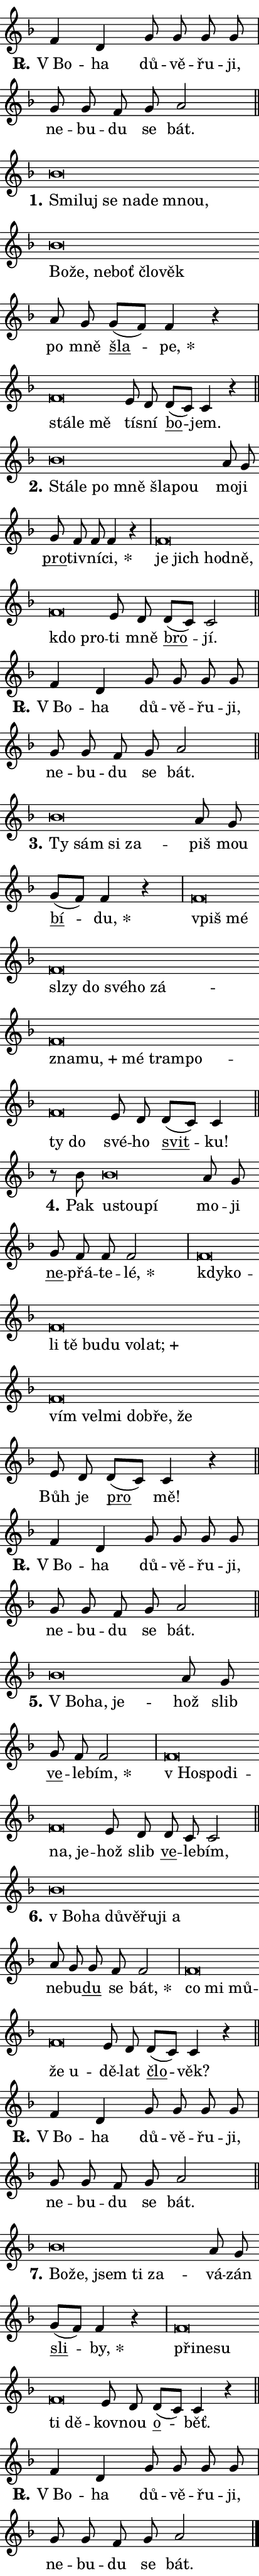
\version "2.22.1"
\header { tagline = "" }
\paper {
  indent = 0\cm
  top-margin = 0\cm
  right-margin = 0\cm
  bottom-margin = 0\cm
  left-margin = 0\cm
  paper-width = 7\cm
  page-breaking = #ly:one-page-breaking
  system-system-spacing.basic-distance = #11
  score-system-spacing.basic-distance = #11
  ragged-last = ##f
}


%% Author: Thomas Morley
%% https://lists.gnu.org/archive/html/lilypond-user/2020-05/msg00002.html
#(define (line-position grob)
"Returns position of @var[grob} in current system:
   @code{'start}, if at first time-step
   @code{'end}, if at last time-step
   @code{'middle} otherwise
"
  (let* ((col (ly:item-get-column grob))
         (ln (ly:grob-object col 'left-neighbor))
         (rn (ly:grob-object col 'right-neighbor))
         (col-to-check-left (if (ly:grob? ln) ln col))
         (col-to-check-right (if (ly:grob? rn) rn col))
         (break-dir-left
           (and
             (ly:grob-property col-to-check-left 'non-musical #f)
             (ly:item-break-dir col-to-check-left)))
         (break-dir-right
           (and
             (ly:grob-property col-to-check-right 'non-musical #f)
             (ly:item-break-dir col-to-check-right))))
        (cond ((eqv? 1 break-dir-left) 'start)
              ((eqv? -1 break-dir-right) 'end)
              (else 'middle))))

#(define (tranparent-at-line-position vctor)
  (lambda (grob)
  "Relying on @code{line-position} select the relevant enry from @var{vctor}.
Used to determine transparency,"
    (case (line-position grob)
      ((end) (not (vector-ref vctor 0)))
      ((middle) (not (vector-ref vctor 1)))
      ((start) (not (vector-ref vctor 2))))))

noteHeadBreakVisibility =
#(define-music-function (break-visibility)(vector?)
"Makes @code{NoteHead}s transparent relying on @var{break-visibility}"
#{
  \override NoteHead.transparent =
    #(tranparent-at-line-position break-visibility)
#})

#(define delete-ledgers-for-transparent-note-heads
  (lambda (grob)
    "Reads whether a @code{NoteHead} is transparent.
If so this @code{NoteHead} is removed from @code{'note-heads} from
@var{grob}, which is supposed to be @code{LedgerLineSpanner}.
As a result ledgers are not printed for this @code{NoteHead}"
    (let* ((nhds-array (ly:grob-object grob 'note-heads))
           (nhds-list
             (if (ly:grob-array? nhds-array)
                 (ly:grob-array->list nhds-array)
                 '()))
           ;; Relies on the transparent-property being done before
           ;; Staff.LedgerLineSpanner.after-line-breaking is executed.
           ;; This is fragile ...
           (to-keep
             (remove
               (lambda (nhd)
                 (ly:grob-property nhd 'transparent #f))
               nhds-list)))
      ;; TODO find a better method to iterate over grob-arrays, similiar
      ;; to filter/remove etc for lists
      ;; For now rebuilt from scratch
      (set! (ly:grob-object grob 'note-heads)  '())
      (for-each
        (lambda (nhd)
          (ly:pointer-group-interface::add-grob grob 'note-heads nhd))
        to-keep))))

hideNotes = {
  \noteHeadBreakVisibility #begin-of-line-visible
}
unHideNotes = {
  \noteHeadBreakVisibility #all-visible
}

% work-around for resetting accidentals
% https://lilypond.org/doc/v2.23/Documentation/notation/displaying-rhythms#unmetered-music
cadenzaMeasure = {
  \cadenzaOff
  \partial 1024 s1024
  \cadenzaOn
}

#(define-markup-command (accent layout props text) (markup?)
  "Underline accented syllable"
  (interpret-markup layout props
    #{\markup \override #'(offset . 4.3) \underline { #text }#}))

responsum = \markup \concat {
  "R" \hspace #-1.05 \path #0.1 #'((moveto 0 0.07) (lineto 0.9 0.8)) \hspace #0.05 "."
}

\layout {
    \context {
        \Staff
        \remove "Time_signature_engraver"
        \override LedgerLineSpanner.after-line-breaking = #delete-ledgers-for-transparent-note-heads
    }
    \context {
        \Voice {
            \override NoteHead.output-attributes = #'((class . "notehead"))
            \override Hairpin.height = #0.55
        }
    }
    \context {
        \Lyrics {
            \override StanzaNumber.output-attributes = #'((class . "stanzanumber"))
            \override LyricSpace.minimum-distance = #0.9
            \override LyricText.font-name = #"TeX Gyre Schola"
            \override LyricText.font-size = 1
            \override StanzaNumber.font-name = #"TeX Gyre Schola Bold"
            \override StanzaNumber.font-size = 1
        }
    }
}

% magnetic-lyrics.ily
%
%   written by
%     Jean Abou Samra <jean@abou-samra.fr>
%     Werner Lemberg <wl@gnu.org>
%
%   adapted by
%     Jiri Hon <jiri.hon@gmail.com>
%
% Version 2022-Apr-15

% https://www.mail-archive.com/lilypond-user@gnu.org/msg149350.html

#(define (Left_hyphen_pointer_engraver context)
   "Collect syllable-hyphen-syllable occurrences in lyrics and store
them in properties.  This engraver only looks to the left.  For
example, if the lyrics input is @code{foo -- bar}, it does the
following.

@itemize @bullet
@item
Set the @code{text} property of the @code{LyricHyphen} grob between
@q{foo} and @q{bar} to @code{foo}.

@item
Set the @code{left-hyphen} property of the @code{LyricText} grob with
text @q{foo} to the @code{LyricHyphen} grob between @q{foo} and
@q{bar}.
@end itemize

Use this auxiliary engraver in combination with the
@code{lyric-@/text::@/apply-@/magnetic-@/offset!} hook."
   (let ((hyphen #f)
         (text #f))
     (make-engraver
      (acknowledgers
       ((lyric-syllable-interface engraver grob source-engraver)
        (set! text grob)))
      (end-acknowledgers
       ((lyric-hyphen-interface engraver grob source-engraver)
        ;(when (not (grob::has-interface grob 'lyric-space-interface))
          (set! hyphen grob)));)
      ((stop-translation-timestep engraver)
       (when (and text hyphen)
         (ly:grob-set-object! text 'left-hyphen hyphen))
       (set! text #f)
       (set! hyphen #f)))))

#(define (lyric-text::apply-magnetic-offset! grob)
   "If the space between two syllables is less than the value in
property @code{LyricText@/.details@/.squash-threshold}, move the right
syllable to the left so that it gets concatenated with the left
syllable.

Use this function as a hook for
@code{LyricText@/.after-@/line-@/breaking} if the
@code{Left_@/hyphen_@/pointer_@/engraver} is active."
   (let ((hyphen (ly:grob-object grob 'left-hyphen #f)))
     (when hyphen
       (let ((left-text (ly:spanner-bound hyphen LEFT)))
         (when (grob::has-interface left-text 'lyric-syllable-interface)
           (let* ((common (ly:grob-common-refpoint grob left-text X))
                  (this-x-ext (ly:grob-extent grob common X))
                  (left-x-ext
                   (begin
                     ;; Trigger magnetism for left-text.
                     (ly:grob-property left-text 'after-line-breaking)
                     (ly:grob-extent left-text common X)))
                  ;; `delta` is the gap width between two syllables.
                  (delta (- (interval-start this-x-ext)
                            (interval-end left-x-ext)))
                  (details (ly:grob-property grob 'details))
                  (threshold (assoc-get 'squash-threshold details 0.2)))
             (when (< delta threshold)
               (let* (;; We have to manipulate the input text so that
                      ;; ligatures crossing syllable boundaries are not
                      ;; disabled.  For languages based on the Latin
                      ;; script this is essentially a beautification.
                      ;; However, for non-Western scripts it can be a
                      ;; necessity.
                      (lt (ly:grob-property left-text 'text))
                      (rt (ly:grob-property grob 'text))
                      (is-space (grob::has-interface hyphen 'lyric-space-interface))
                      (space (if is-space " " ""))
                      (space-markup (grob-interpret-markup grob " "))
                      (space-size (interval-length (ly:stencil-extent space-markup X)))
                      (extra-delta (if is-space space-size 0))
                      ;; Append new syllable.
                      (ltrt-space (if (and (string? lt) (string? rt))
                                (string-append lt space rt)
                                (make-concat-markup (list lt space rt))))
                      ;; Right-align `ltrt` to the right side.
                      (ltrt-space-markup (grob-interpret-markup
                               grob
                               (make-translate-markup
                                (cons (interval-length this-x-ext) 0)
                                (make-right-align-markup ltrt-space)))))
                 (begin
                   ;; Don't print `left-text`.
                   (ly:grob-set-property! left-text 'stencil #f)
                   ;; Set text and stencil (which holds all collected
                   ;; syllables so far) and shift it to the left.
                   (ly:grob-set-property! grob 'text ltrt-space)
                   (ly:grob-set-property! grob 'stencil ltrt-space-markup)
                   (ly:grob-translate-axis! grob (- (- delta extra-delta)) X))))))))))


#(define (lyric-hyphen::displace-bounds-first grob)
   ;; Make very sure this callback isn't triggered too early.
   (let ((left (ly:spanner-bound grob LEFT))
         (right (ly:spanner-bound grob RIGHT)))
     (ly:grob-property left 'after-line-breaking)
     (ly:grob-property right 'after-line-breaking)
     (ly:lyric-hyphen::print grob)))

squashThreshold = #0.4

\layout {
  \context {
    \Lyrics
    \consists #Left_hyphen_pointer_engraver
    \override LyricText.after-line-breaking =
      #lyric-text::apply-magnetic-offset!
    \override LyricHyphen.stencil = #lyric-hyphen::displace-bounds-first
    \override LyricText.details.squash-threshold = \squashThreshold
    \override LyricHyphen.minimum-distance = 0
    \override LyricHyphen.minimum-length = \squashThreshold
  }
}

squash = \override LyricText.details.squash-threshold = 9999
unSquash = \override LyricText.details.squash-threshold = \squashThreshold

left = \override LyricText.self-alignment-X = #LEFT
unLeft = \revert LyricText.self-alignment-X

starOffset = #(lambda (grob) 
                (let ((x_offset (ly:self-alignment-interface::aligned-on-x-parent grob)))
                  (if (= x_offset 0) 0 (+ x_offset 1.2))))

star = #(define-music-function (syllable)(string?)
"Append star separator at the end of a syllable"
#{
  \once \override LyricText.X-offset = #starOffset
  \lyricmode { \markup {
    #syllable
    \override #'((font-name . "TeX Gyre Schola Bold")) \hspace #0.2 \lower #0.65 \larger "*"
  } }
#})

starAccent = #(define-music-function (syllable)(string?)
"Append star separator at the end of a syllable and make accent"
#{
  \once \override LyricText.X-offset = #starOffset
  \lyricmode { \markup {
    \accent #syllable
    \override #'((font-name . "TeX Gyre Schola Bold")) \hspace #0.2 \lower #0.65 \larger "*"
  } }
#})

breath = #(define-music-function (syllable)(string?)
"Append breathing indicator at the end of a syllable"
#{
  \lyricmode { \markup { #syllable "+" } }
#})

optionalBreath = #(define-music-function (syllable)(string?)
"Append optional breathing indicator at the end of a syllable"
#{
  \lyricmode { \markup { #syllable "(+)" } }
#})


\score {
    <<
        \new Voice = "melody" { \cadenzaOn \key f \major \relative { f'4 d g8 g g g \cadenzaMeasure \bar "|" g g f g a2 \cadenzaMeasure \bar "||" \break }
\relative { bes'\breve*1/16 \hideNotes \breve*1/16 \bar "" \breve*1/16 \bar "" \breve*1/16 \bar "" \breve*1/16 \bar "" \breve*1/16 \bar "" \breve*1/16 \bar "" \breve*1/16 \bar "" \breve*1/16 \bar "" \breve*1/16 \bar "" \breve*1/16 \breve*1/16 \bar "" \unHideNotes a8 g \bar "" g[( f)] f4 r \cadenzaMeasure \bar "|" f\breve*1/16 \hideNotes \breve*1/16 \breve*1/16 \bar "" \unHideNotes e8 d \bar "" d[( c)] c4 r \cadenzaMeasure \bar "||" \break }
\relative { bes'\breve*1/16 \hideNotes \breve*1/16 \bar "" \breve*1/16 \bar "" \breve*1/16 \bar "" \breve*1/16 \breve*1/16 \bar "" \unHideNotes a8 g \bar "" g f f f4 r \cadenzaMeasure \bar "|" f\breve*1/16 \hideNotes \breve*1/16 \bar "" \breve*1/16 \bar "" \breve*1/16 \bar "" \breve*1/16 \breve*1/16 \bar "" \unHideNotes e8 d \bar "" d[( c)] c2 \cadenzaMeasure \bar "||" \break }
\relative { f'4 d g8 g g g \cadenzaMeasure \bar "|" g g f g a2 \cadenzaMeasure \bar "||" \break }
\relative { bes'\breve*1/16 \hideNotes \breve*1/16 \bar "" \breve*1/16 \breve*1/16 \bar "" \unHideNotes a8 g \bar "" g[( f)] f4 r \cadenzaMeasure \bar "|" f\breve*1/16 \hideNotes \breve*1/16 \bar "" \breve*1/16 \bar "" \breve*1/16 \bar "" \breve*1/16 \bar "" \breve*1/16 \bar "" \breve*1/16 \bar "" \breve*1/16 \bar "" \breve*1/16 \bar "" \breve*1/16 \bar "" \breve*1/16 \bar "" \breve*1/16 \bar "" \breve*1/16 \bar "" \breve*1/16 \breve*1/16 \bar "" \unHideNotes e8 d \bar "" d[( c)] c4 \cadenzaMeasure \bar "||" \break }
\relative { r8 bes'8 bes\breve*1/16 \hideNotes \breve*1/16 \breve*1/16 \bar "" \unHideNotes a8 g \bar "" g f f f2 \cadenzaMeasure \bar "|" f\breve*1/16 \hideNotes \breve*1/16 \bar "" \breve*1/16 \bar "" \breve*1/16 \bar "" \breve*1/16 \bar "" \breve*1/16 \bar "" \breve*1/16 \bar "" \breve*1/16 \bar "" \breve*1/16 \bar "" \breve*1/16 \bar "" \breve*1/16 \bar "" \breve*1/16 \bar "" \breve*1/16 \breve*1/16 \bar "" \unHideNotes e8 d \bar "" d[( c)] c4 r \cadenzaMeasure \bar "||" \break }
\relative { f'4 d g8 g g g \cadenzaMeasure \bar "|" g g f g a2 \cadenzaMeasure \bar "||" \break }
\relative { bes'\breve*1/16 \hideNotes \breve*1/16 \breve*1/16 \bar "" \unHideNotes a8 g \bar "" g f f2 \cadenzaMeasure \bar "|" f\breve*1/16 \hideNotes \breve*1/16 \bar "" \breve*1/16 \bar "" \breve*1/16 \breve*1/16 \bar "" \unHideNotes e8 d \bar "" d c c2 \cadenzaMeasure \bar "||" \break }
\relative { bes'\breve*1/16 \hideNotes \breve*1/16 \bar "" \breve*1/16 \bar "" \breve*1/16 \bar "" \breve*1/16 \bar "" \breve*1/16 \breve*1/16 \bar "" \unHideNotes a8 g \bar "" g f f2 \cadenzaMeasure \bar "|" f\breve*1/16 \hideNotes \breve*1/16 \bar "" \breve*1/16 \bar "" \breve*1/16 \breve*1/16 \bar "" \unHideNotes e8 d \bar "" d[( c)] c4 r \cadenzaMeasure \bar "||" \break }
\relative { f'4 d g8 g g g \cadenzaMeasure \bar "|" g g f g a2 \cadenzaMeasure \bar "||" \break }
\relative { bes'\breve*1/16 \hideNotes \breve*1/16 \bar "" \breve*1/16 \bar "" \breve*1/16 \breve*1/16 \bar "" \unHideNotes a8 g \bar "" g[( f)] f4 r \cadenzaMeasure \bar "|" f\breve*1/16 \hideNotes \breve*1/16 \bar "" \breve*1/16 \bar "" \breve*1/16 \breve*1/16 \bar "" \unHideNotes e8 d \bar "" d[( c)] c4 r \cadenzaMeasure \bar "||" \break }
\relative { f'4 d g8 g g g \cadenzaMeasure \bar "|" g g f g a2 \cadenzaMeasure \bar "||" \break } \bar "|." }
        \new Lyrics \lyricsto "melody" { \lyricmode { \set stanza = \responsum
"V Bo" -- ha dů -- vě -- řu -- ji, ne -- bu -- du se bát.
\set stanza = "1."
\left Smi -- \squash luj se na -- de mnou, Bo -- že, ne -- boť člo -- věk \unLeft \unSquash po mně \markup \accent šla -- \star pe, \left stá -- \squash le mě \unLeft \unSquash tí -- sní \markup \accent bo -- jem.
\set stanza = "2."
\left Stá -- \squash le po mně šla -- pou \unLeft \unSquash mo -- ji \markup \accent pro -- tiv -- ní -- \star ci, \left je \squash jich hod -- ně, kdo pro -- \unLeft \unSquash ti mně \markup \accent bro -- jí.
\set stanza = \responsum
"V Bo" -- ha dů -- vě -- řu -- ji, ne -- bu -- du se bát.
\set stanza = "3."
\left Ty \squash sám si za -- \unLeft \unSquash piš mou \markup \accent bí -- \star du, \left vpiš \squash mé sl -- zy do své -- ho zá -- zna -- \breath "mu," mé tram -- po -- ty do \unLeft \unSquash své -- ho \markup \accent svit -- ku!
\set stanza = "4."
Pak \left u -- \squash stou -- pí \unLeft \unSquash mo -- ji \markup \accent ne -- přá -- te -- \star lé, \left kdy -- \squash ko -- li tě bu -- du vo -- \breath "lat;" vím vel -- mi dob -- ře, že \unLeft \unSquash Bůh je \markup \accent pro mě!
\set stanza = \responsum
"V Bo" -- ha dů -- vě -- řu -- ji, ne -- bu -- du se bát.
\set stanza = "5."
\left "V Bo" -- \squash ha, je -- \unLeft \unSquash hož slib \markup \accent ve -- le -- \star bím, \left "v Ho" -- \squash spo -- di -- na, je -- \unLeft \unSquash hož slib \markup \accent ve -- le -- bím,
\set stanza = "6."
\left "v Bo" -- \squash ha dů -- vě -- řu -- ji a \unLeft \unSquash ne -- bu -- \markup \accent du se \star bát, \left co \squash mi mů -- že u -- \unLeft \unSquash dě -- lat \markup \accent člo -- věk?
\set stanza = \responsum
"V Bo" -- ha dů -- vě -- řu -- ji, ne -- bu -- du se bát.
\set stanza = "7."
\left Bo -- \squash že, jsem ti za -- \unLeft \unSquash vá -- zán \markup \accent sli -- \star by, \left při -- \squash ne -- su ti dě -- \unLeft \unSquash kov -- nou \markup \accent o -- běť.
\set stanza = \responsum
"V Bo" -- ha dů -- vě -- řu -- ji, ne -- bu -- du se bát. } }
    >>
    \layout {}
}
